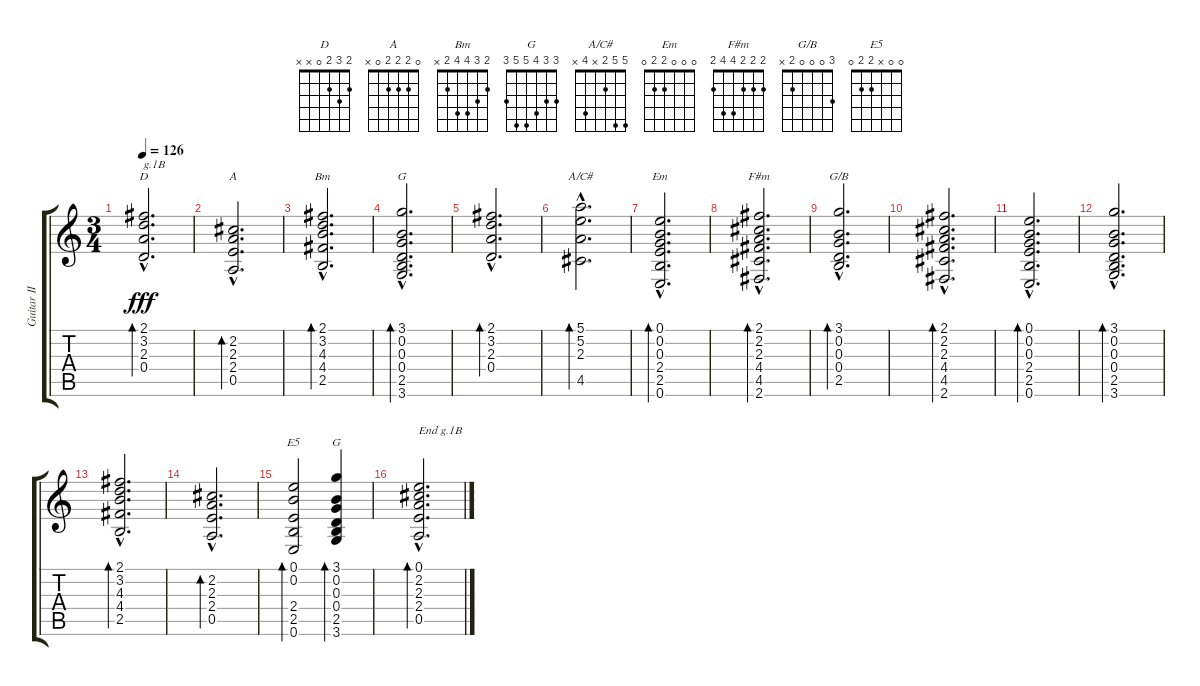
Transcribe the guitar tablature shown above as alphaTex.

\track ("Guitar II (12 String Acoustic)" "Guitar II ") {instrument acousticguitarsteel}
\staff {score tabs}
\tuning (E4 B3 G3 D3 A2 E2) {hide}
\chord ("D" 2 3 2 0 x x)
\chord ("A" 0 2 2 2 0 x)
\chord ("Bm" 2 3 4 4 2 x)
\chord ("G" 3 0 0 0 2 3)
\chord ("A/C#" 5 5 2 x 4 x)
\chord ("Em" 0 0 0 2 2 0)
\chord ("F#m" 2 2 2 4 4 2)
\chord ("G/B" 3 0 0 0 2 x)
\chord ("E5" 0 0 x 2 2 0)
\chord ("G" 3 3 4 5 5 3)
\ts (3 4)
\tempo 126
\clef g2
\ks c
(2.1{hac} 3.2{hac} 2.3{hac} 0.4{hac}).2{d bd 120 ch "D" txt "g.1B" dy fff} |
(2.2{hac} 2.3{hac} 2.4{hac} 0.5{hac}).2{d bd 120 ch "A"} |
(2.1{hac} 3.2{hac} 4.3{hac} 4.4{hac} 2.5{hac}).2{d bd 120 ch "Bm"} |
(3.1{hac} 0.2{hac} 0.3{hac} 0.4{hac} 2.5{hac} 3.6{hac}).2{d bd 120 ch "G"} |
(2.1{hac} 3.2{hac} 2.3{hac} 0.4{hac}).2{d bd 120} |
(5.1{hac} 5.2{hac} 2.3{hac} 4.5{hac}).2{d bd 120 ch "A/C#"} |
(0.1{hac} 0.2{hac} 0.3{hac} 2.4{hac} 2.5{hac} 0.6{hac}).2{d bd 120 ch "Em"} |
(2.1{hac} 2.2{hac} 2.3{hac} 4.4{hac} 4.5{hac} 2.6{hac}).2{d bd 120 ch "F#m"} |
(3.1{hac} 0.2{hac} 0.3{hac} 0.4{hac} 2.5{hac}).2{d bd 120 ch "G/B"} |
(2.1{hac} 2.2{hac} 2.3{hac} 4.4{hac} 4.5{hac} 2.6{hac}).2{d bd 120} |
(0.1{hac} 0.2{hac} 0.3{hac} 2.4{hac} 2.5{hac} 0.6{hac}).2{d bd 120} |
(3.1{hac} 0.2{hac} 0.3{hac} 0.4{hac} 2.5{hac} 3.6{hac}).2{d bd 120} |
(2.1{hac} 3.2{hac} 4.3{hac} 4.4{hac} 2.5{hac}).2{d bd 120} |
(2.2{hac} 2.3{hac} 2.4{hac} 0.5{hac}).2{d bd 120} |
(0.1 0.2 2.4 2.5 0.6).2{bd 120 ch "E5"} (3.1 0.2 0.3 0.4 2.5 3.6).4{bd 120 ch "G"} |
(0.1{hac} 2.2{hac} 2.3{hac} 2.4{hac} 0.5{hac}).2{d bd 120 txt "End g.1B"}
